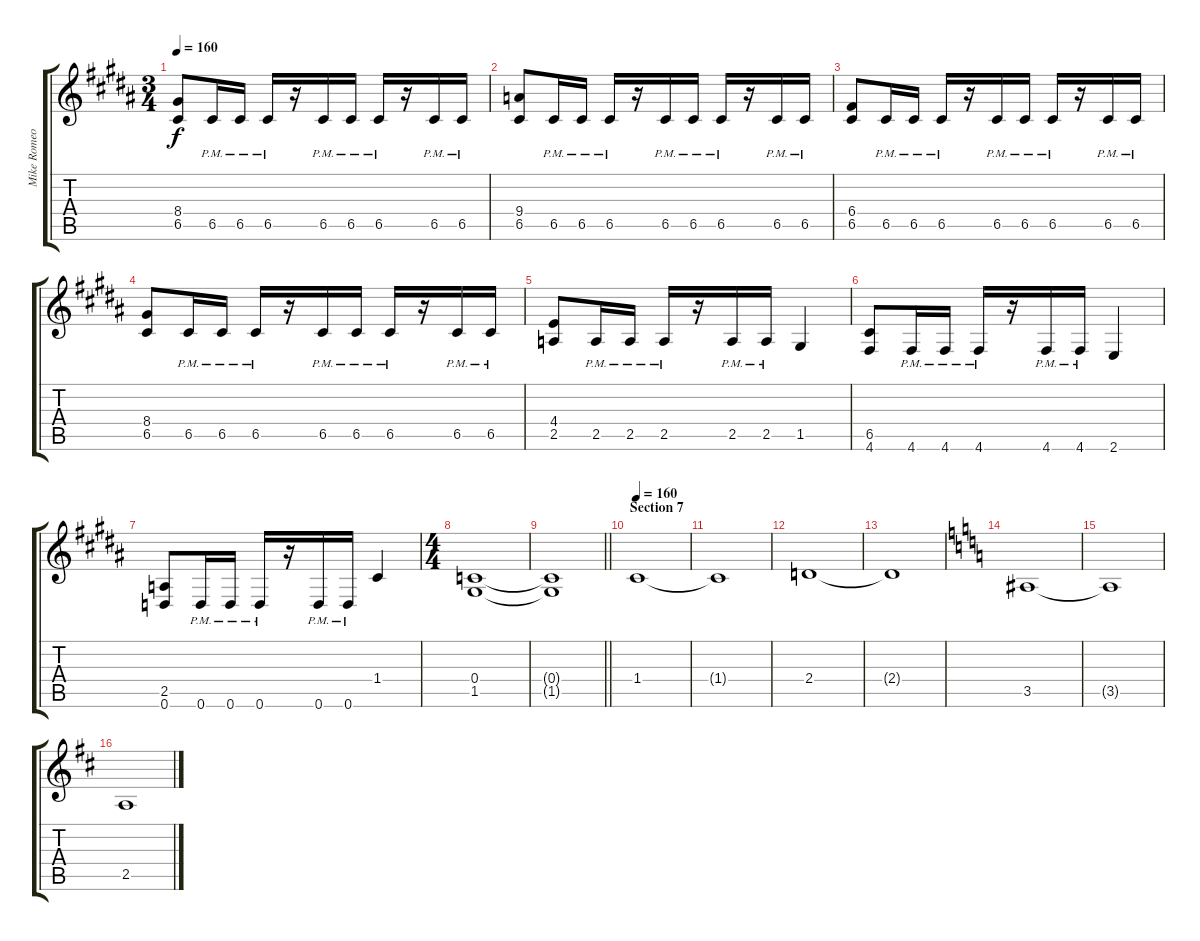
\track ("Mike Romeo (guitar)" "Mike Romeo") {instrument distortionguitar}
\staff {score tabs}
\tuning (D4 A3 F3 C3 G2 D2) {hide}
\ts (3 4)
\tempo 160
\clef g2
\ks g#minor
(8.4 6.5).8{dy f} 6.5{pm}.16 6.5{pm}.16 6.5{pm}.16 r.16 6.5{pm}.16 6.5{pm}.16 6.5{pm}.16 r.16 6.5{pm}.16 6.5{pm}.16 |
(9.4 6.5).8 6.5{pm}.16 6.5{pm}.16 6.5{pm}.16 r.16 6.5{pm}.16 6.5{pm}.16 6.5{pm}.16 r.16 6.5{pm}.16 6.5{pm}.16 |
(6.4 6.5).8 6.5{pm}.16 6.5{pm}.16 6.5{pm}.16 r.16 6.5{pm}.16 6.5{pm}.16 6.5{pm}.16 r.16 6.5{pm}.16 6.5{pm}.16 |
(8.4 6.5).8 6.5{pm}.16 6.5{pm}.16 6.5{pm}.16 r.16 6.5{pm}.16 6.5{pm}.16 6.5{pm}.16 r.16 6.5{pm}.16 6.5{pm}.16 |
(4.4 2.5).8 2.5{pm}.16 2.5{pm}.16 2.5{pm}.16 r.16 2.5{pm}.16 2.5{pm}.16 1.5.4 |
(6.5 4.6).8 4.6{pm}.16 4.6{pm}.16 4.6{pm}.16 r.16 4.6{pm}.16 4.6{pm}.16 2.6.4 |
(2.5 0.6).8 0.6{pm}.16 0.6{pm}.16 0.6{pm}.16 r.16 0.6{pm}.16 0.6{pm}.16 1.4.4 |
\ts (4 4)
(0.4 1.5).1 |
\barLineRight lightlight
(0.4{t} 1.5{t}).1 |
\section ("" "Section 7")
\tempo 160
1.4.1 |
1.4{t}.1 |
2.4.1 |
2.4{t}.1 |
\ks aminor
3.5.1 |
3.5{t}.1 |
\ks bminor
2.5.1
